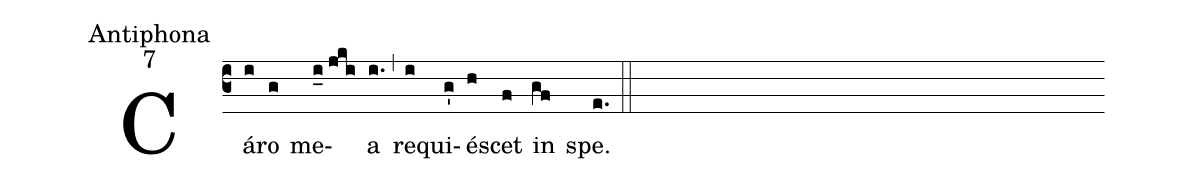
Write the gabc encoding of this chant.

office-part:Antiphona;
mode:7;
%%
(c3)
Cá(i)ro(g) me(i_0//jki)a(i.) (,)
re(i)qui(g')é(h)scet(f) in(gf) spe.(e.) (::)
